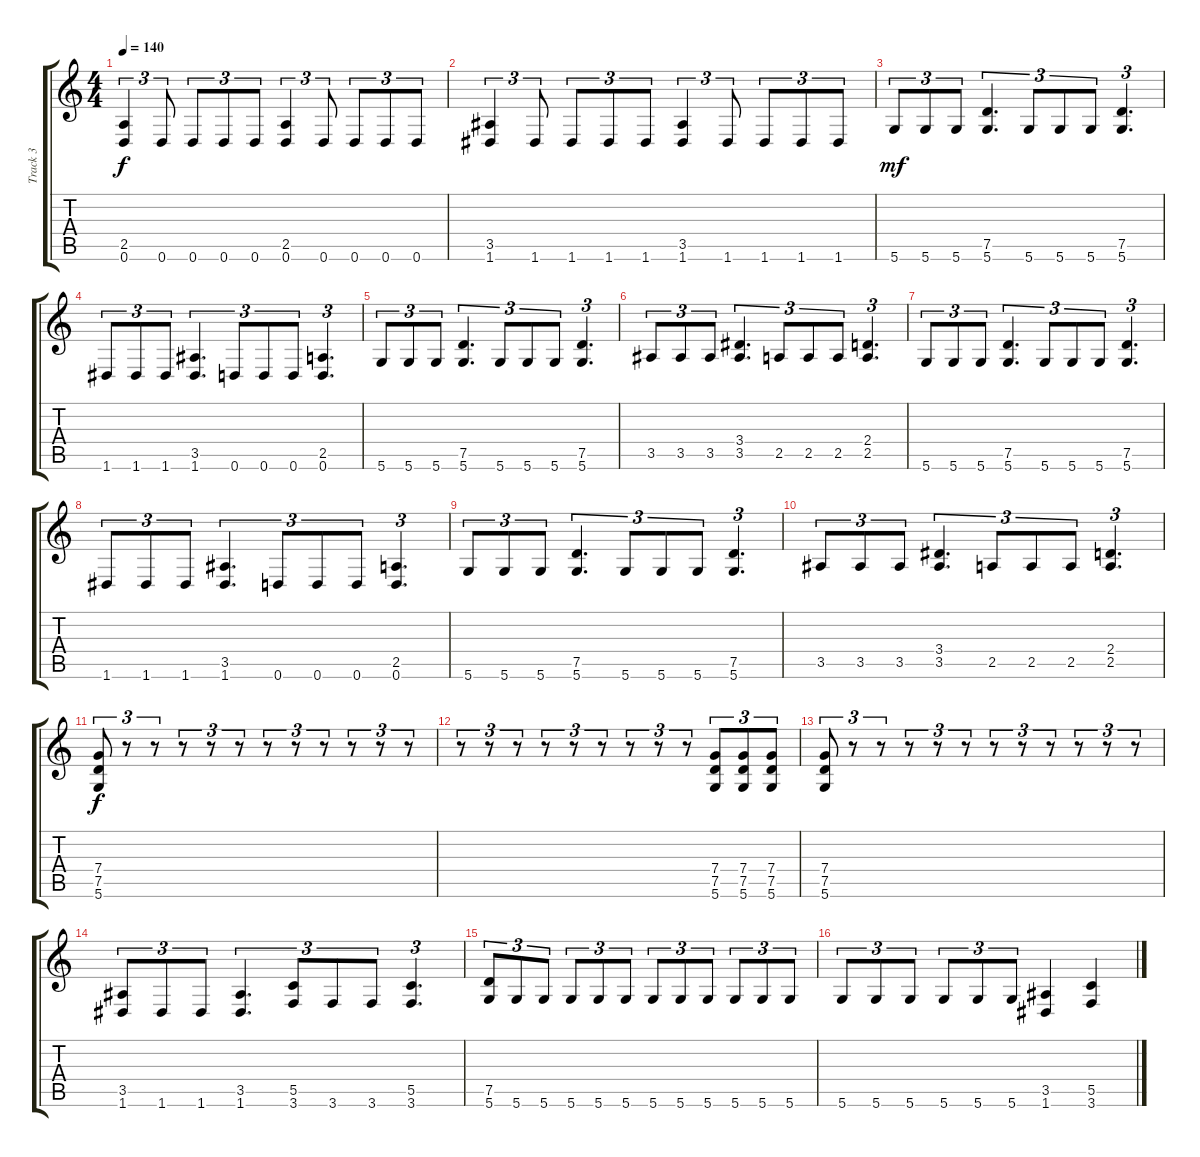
\track ("Track 3" "Track 3") {instrument overdrivenguitar}
\staff {score tabs}
\tuning (D4 A3 F3 C3 G2 D2) {hide}
\ts (4 4)
\tempo 140
\clef g2
\ks c
(2.5 0.6).4{tu (3 2) dy f} 0.6.8{tu (3 2)} 0.6.8{tu (3 2)} 0.6.8{tu (3 2)} 0.6.8{tu (3 2)} (2.5 0.6).4{tu (3 2)} 0.6.8{tu (3 2)} 0.6.8{tu (3 2)} 0.6.8{tu (3 2)} 0.6.8{tu (3 2)} |
(3.5 1.6).4{tu (3 2)} 1.6.8{tu (3 2)} 1.6.8{tu (3 2)} 1.6.8{tu (3 2)} 1.6.8{tu (3 2)} (3.5 1.6).4{tu (3 2)} 1.6.8{tu (3 2)} 1.6.8{tu (3 2)} 1.6.8{tu (3 2)} 1.6.8{tu (3 2)} |
5.6.8{tu (3 2) dy mf} 5.6.8{tu (3 2)} 5.6.8{tu (3 2)} (7.5 5.6).4{d tu (3 2)} 5.6.8{tu (3 2)} 5.6.8{tu (3 2)} 5.6.8{tu (3 2)} (7.5 5.6).4{d tu (3 2)} |
1.6.8{tu (3 2)} 1.6.8{tu (3 2)} 1.6.8{tu (3 2)} (3.5 1.6).4{d tu (3 2)} 0.6.8{tu (3 2)} 0.6.8{tu (3 2)} 0.6.8{tu (3 2)} (2.5 0.6).4{d tu (3 2)} |
5.6.8{tu (3 2)} 5.6.8{tu (3 2)} 5.6.8{tu (3 2)} (7.5 5.6).4{d tu (3 2)} 5.6.8{tu (3 2)} 5.6.8{tu (3 2)} 5.6.8{tu (3 2)} (7.5 5.6).4{d tu (3 2)} |
3.5.8{tu (3 2)} 3.5.8{tu (3 2)} 3.5.8{tu (3 2)} (3.4 3.5).4{d tu (3 2)} 2.5.8{tu (3 2)} 2.5.8{tu (3 2)} 2.5.8{tu (3 2)} (2.4 2.5).4{d tu (3 2)} |
5.6.8{tu (3 2)} 5.6.8{tu (3 2)} 5.6.8{tu (3 2)} (7.5 5.6).4{d tu (3 2)} 5.6.8{tu (3 2)} 5.6.8{tu (3 2)} 5.6.8{tu (3 2)} (7.5 5.6).4{d tu (3 2)} |
1.6.8{tu (3 2)} 1.6.8{tu (3 2)} 1.6.8{tu (3 2)} (3.5 1.6).4{d tu (3 2)} 0.6.8{tu (3 2)} 0.6.8{tu (3 2)} 0.6.8{tu (3 2)} (2.5 0.6).4{d tu (3 2)} |
5.6.8{tu (3 2)} 5.6.8{tu (3 2)} 5.6.8{tu (3 2)} (7.5 5.6).4{d tu (3 2)} 5.6.8{tu (3 2)} 5.6.8{tu (3 2)} 5.6.8{tu (3 2)} (7.5 5.6).4{d tu (3 2)} |
3.5.8{tu (3 2)} 3.5.8{tu (3 2)} 3.5.8{tu (3 2)} (3.4 3.5).4{d tu (3 2)} 2.5.8{tu (3 2)} 2.5.8{tu (3 2)} 2.5.8{tu (3 2)} (2.4 2.5).4{d tu (3 2)} |
(7.4 7.5 5.6).8{tu (3 2) dy f} r.8{tu (3 2)} r.8{tu (3 2)} r.8{tu (3 2)} r.8{tu (3 2)} r.8{tu (3 2)} r.8{tu (3 2)} r.8{tu (3 2)} r.8{tu (3 2)} r.8{tu (3 2)} r.8{tu (3 2)} r.8{tu (3 2)} |
r.8{tu (3 2)} r.8{tu (3 2)} r.8{tu (3 2)} r.8{tu (3 2)} r.8{tu (3 2)} r.8{tu (3 2)} r.8{tu (3 2)} r.8{tu (3 2)} r.8{tu (3 2)} (7.4 7.5 5.6).8{tu (3 2)} (7.4 7.5 5.6).8{tu (3 2)} (7.4 7.5 5.6).8{tu (3 2)} |
(7.4 7.5 5.6).8{tu (3 2)} r.8{tu (3 2)} r.8{tu (3 2)} r.8{tu (3 2)} r.8{tu (3 2)} r.8{tu (3 2)} r.8{tu (3 2)} r.8{tu (3 2)} r.8{tu (3 2)} r.8{tu (3 2)} r.8{tu (3 2)} r.8{tu (3 2)} |
(3.5 1.6).8{tu (3 2)} 1.6.8{tu (3 2)} 1.6.8{tu (3 2)} (3.5 1.6).4{d tu (3 2)} (5.5 3.6).8{tu (3 2)} 3.6.8{tu (3 2)} 3.6.8{tu (3 2)} (5.5 3.6).4{d tu (3 2)} |
(7.5 5.6).8{tu (3 2)} 5.6.8{tu (3 2)} 5.6.8{tu (3 2)} 5.6.8{tu (3 2)} 5.6.8{tu (3 2)} 5.6.8{tu (3 2)} 5.6.8{tu (3 2)} 5.6.8{tu (3 2)} 5.6.8{tu (3 2)} 5.6.8{tu (3 2)} 5.6.8{tu (3 2)} 5.6.8{tu (3 2)} |
5.6.8{tu (3 2)} 5.6.8{tu (3 2)} 5.6.8{tu (3 2)} 5.6.8{tu (3 2)} 5.6.8{tu (3 2)} 5.6.8{tu (3 2)} (3.5 1.6).4 (5.5 3.6).4
